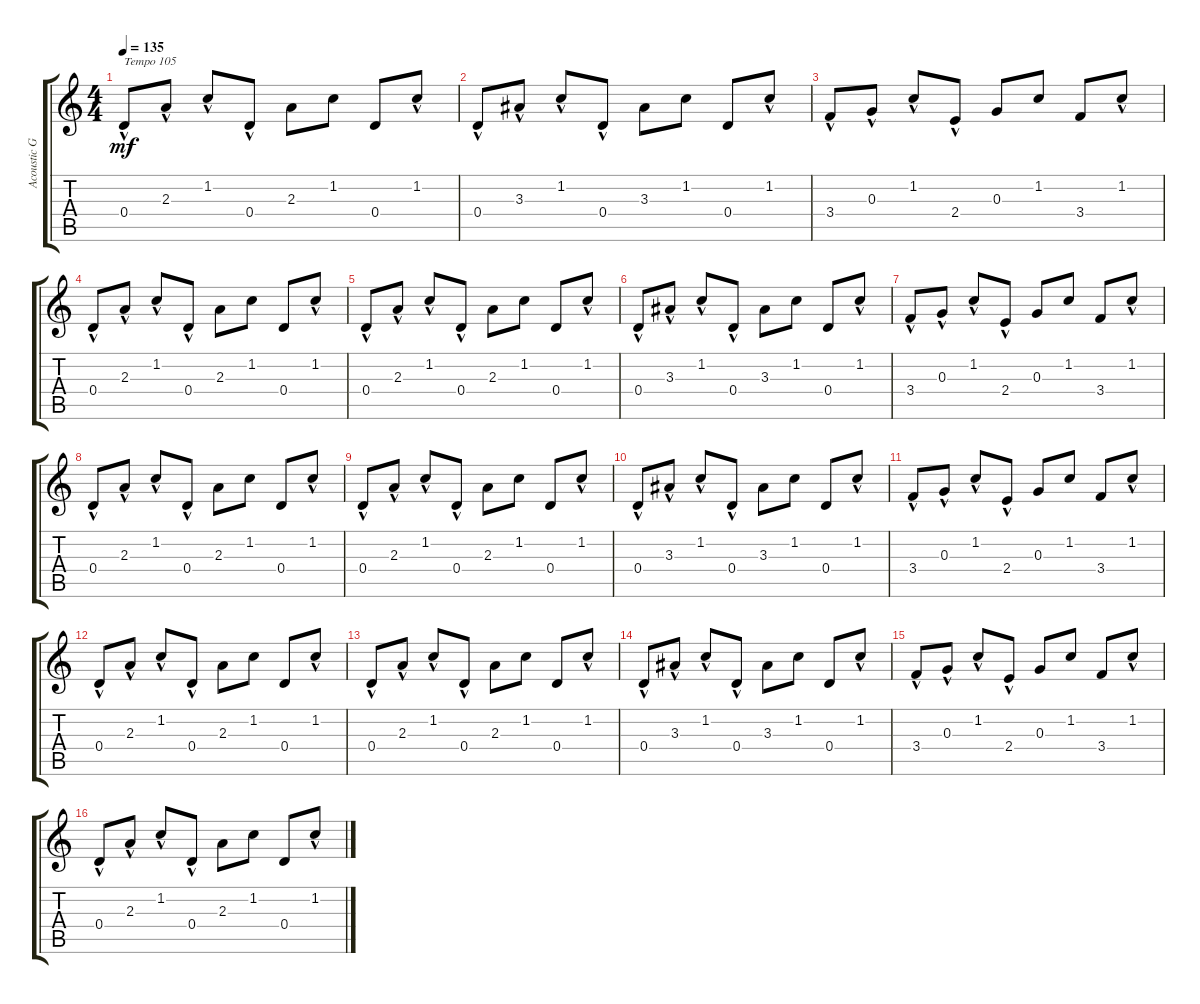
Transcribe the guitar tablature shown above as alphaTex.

\track ("Acoustic Guitar" "Acoustic G") {instrument acousticguitarsteel}
\staff {score tabs}
\tuning (E4 B3 G3 D3 A2 E2) {hide}
\ts (4 4)
\tempo 135
\tempo 105
\tempo 135
\clef g2
\ks c
0.4{hac}.8{txt "Tempo 105" dy mf instrument acousticguitarsteel} 2.3{hac}.8 1.2{hac}.8 0.4{hac}.8 2.3.8 1.2.8 0.4.8 1.2{hac}.8 |
0.4{hac}.8 3.3{hac}.8 1.2{hac}.8 0.4{hac}.8 3.3.8 1.2.8 0.4.8 1.2{hac}.8 |
3.4{hac}.8 0.3{hac}.8 1.2{hac}.8 2.4{hac}.8 0.3.8 1.2.8 3.4.8 1.2{hac}.8 |
0.4{hac}.8 2.3{hac}.8 1.2{hac}.8 0.4{hac}.8 2.3.8 1.2.8 0.4.8 1.2{hac}.8 |
0.4{hac}.8 2.3{hac}.8 1.2{hac}.8 0.4{hac}.8 2.3.8 1.2.8 0.4.8 1.2{hac}.8 |
0.4{hac}.8 3.3{hac}.8 1.2{hac}.8 0.4{hac}.8 3.3.8 1.2.8 0.4.8 1.2{hac}.8 |
3.4{hac}.8 0.3{hac}.8 1.2{hac}.8 2.4{hac}.8 0.3.8 1.2.8 3.4.8 1.2{hac}.8 |
0.4{hac}.8 2.3{hac}.8 1.2{hac}.8 0.4{hac}.8 2.3.8 1.2.8 0.4.8 1.2{hac}.8 |
0.4{hac}.8 2.3{hac}.8 1.2{hac}.8 0.4{hac}.8 2.3.8 1.2.8 0.4.8 1.2{hac}.8 |
0.4{hac}.8 3.3{hac}.8 1.2{hac}.8 0.4{hac}.8 3.3.8 1.2.8 0.4.8 1.2{hac}.8 |
3.4{hac}.8 0.3{hac}.8 1.2{hac}.8 2.4{hac}.8 0.3.8 1.2.8 3.4.8 1.2{hac}.8 |
0.4{hac}.8 2.3{hac}.8 1.2{hac}.8 0.4{hac}.8 2.3.8 1.2.8 0.4.8 1.2{hac}.8 |
0.4{hac}.8 2.3{hac}.8 1.2{hac}.8 0.4{hac}.8 2.3.8 1.2.8 0.4.8 1.2{hac}.8 |
0.4{hac}.8 3.3{hac}.8 1.2{hac}.8 0.4{hac}.8 3.3.8 1.2.8 0.4.8 1.2{hac}.8 |
3.4{hac}.8 0.3{hac}.8 1.2{hac}.8 2.4{hac}.8 0.3.8 1.2.8 3.4.8 1.2{hac}.8 |
0.4{hac}.8 2.3{hac}.8 1.2{hac}.8 0.4{hac}.8 2.3.8 1.2.8 0.4.8 1.2{hac}.8
